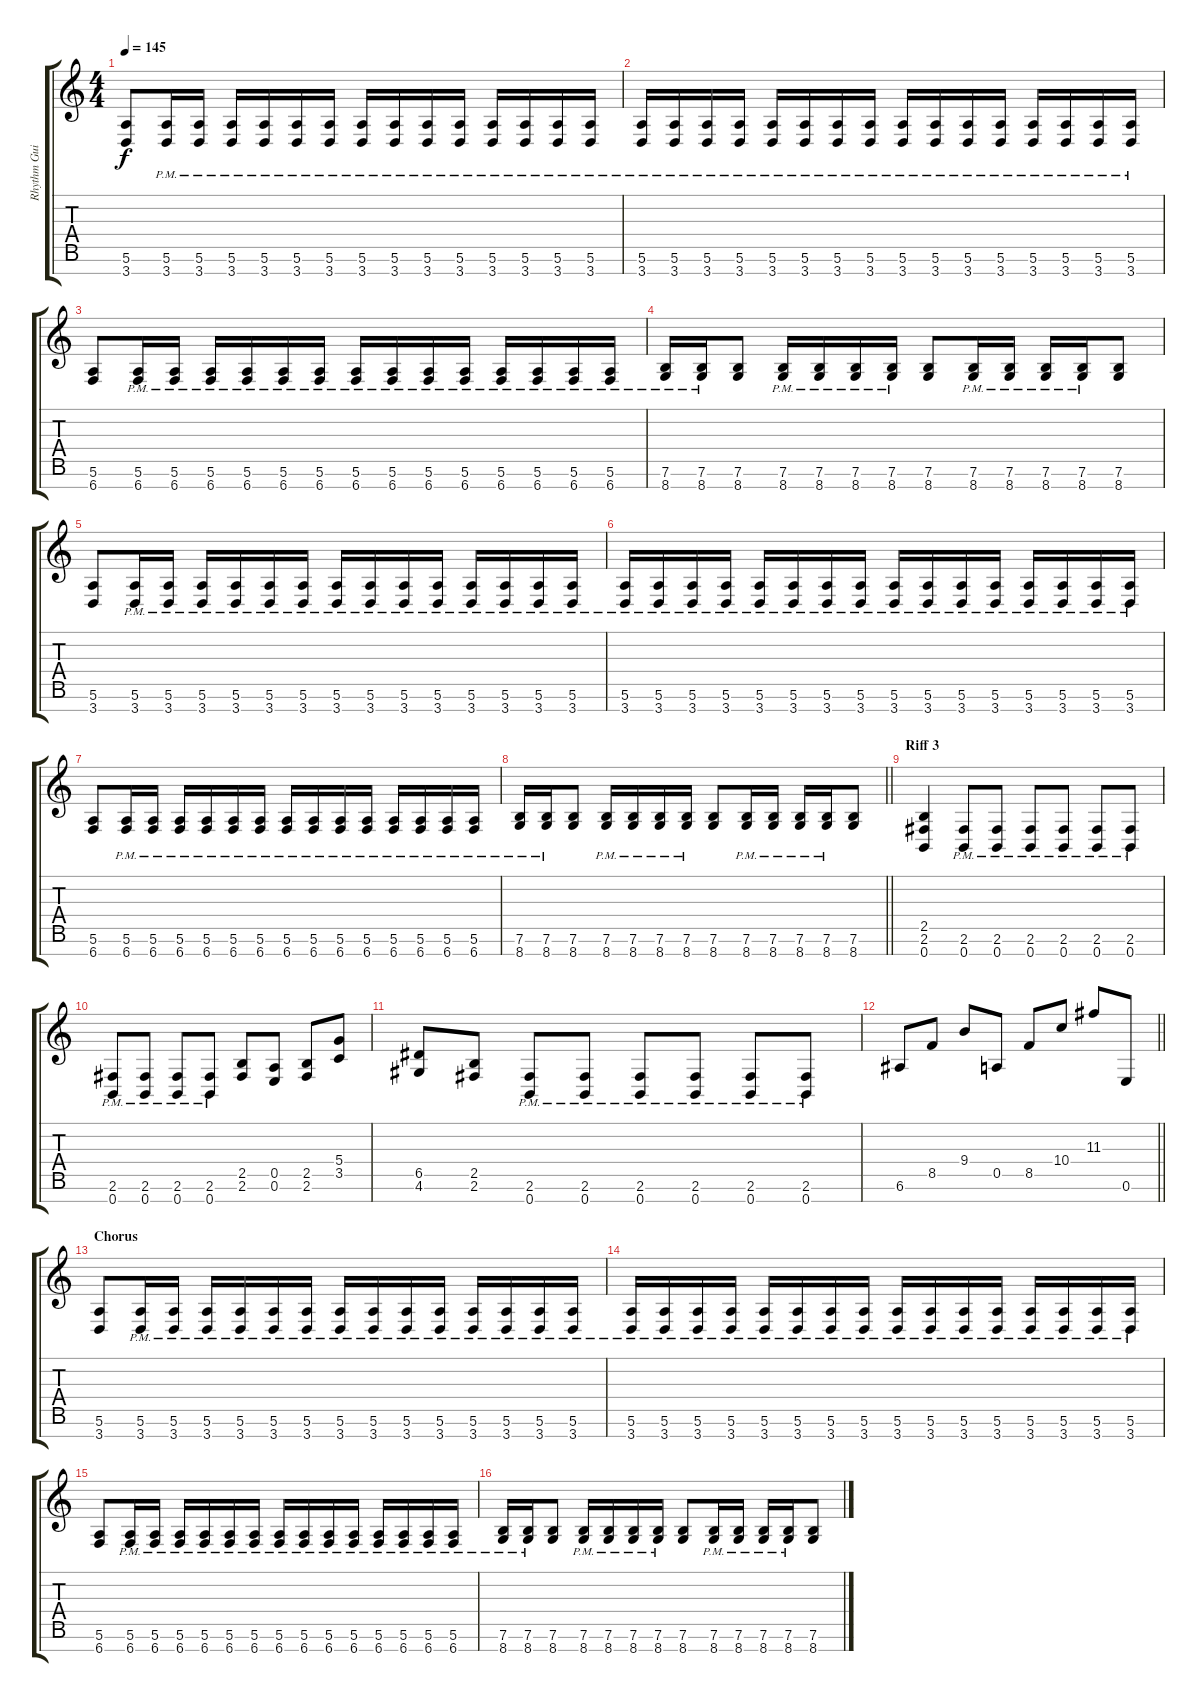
\track ("Rhythm Guitar 2" "Rhythm Gui") {instrument overdrivenguitar}
\staff {score tabs}
\tuning (E4 B3 G3 D3 A2 E2 B1) {hide}
\ts (4 4)
\tempo 145
\clef g2
\ks c
(5.6 3.7).8{dy f} (5.6{pm} 3.7{pm}).16 (5.6{pm} 3.7{pm}).16 (5.6{pm} 3.7{pm}).16 (5.6{pm} 3.7{pm}).16 (5.6{pm} 3.7{pm}).16 (5.6{pm} 3.7{pm}).16 (5.6{pm} 3.7{pm}).16 (5.6{pm} 3.7{pm}).16 (5.6{pm} 3.7{pm}).16 (5.6{pm} 3.7{pm}).16 (5.6{pm} 3.7{pm}).16 (5.6{pm} 3.7{pm}).16 (5.6{pm} 3.7{pm}).16 (5.6{pm} 3.7{pm}).16 |
(5.6{pm} 3.7{pm}).16 (5.6{pm} 3.7{pm}).16 (5.6{pm} 3.7{pm}).16 (5.6{pm} 3.7{pm}).16 (5.6{pm} 3.7{pm}).16 (5.6{pm} 3.7{pm}).16 (5.6{pm} 3.7{pm}).16 (5.6{pm} 3.7{pm}).16 (5.6{pm} 3.7{pm}).16 (5.6{pm} 3.7{pm}).16 (5.6{pm} 3.7{pm}).16 (5.6{pm} 3.7{pm}).16 (5.6{pm} 3.7{pm}).16 (5.6{pm} 3.7{pm}).16 (5.6{pm} 3.7{pm}).16 (5.6{pm} 3.7{pm}).16 |
(5.6 6.7).8 (5.6 6.7{pm}).16 (5.6 6.7{pm}).16 (5.6 6.7{pm}).16 (5.6 6.7{pm}).16 (5.6 6.7{pm}).16 (5.6 6.7{pm}).16 (5.6 6.7{pm}).16 (5.6 6.7{pm}).16 (5.6 6.7{pm}).16 (5.6 6.7{pm}).16 (5.6 6.7{pm}).16 (5.6 6.7{pm}).16 (5.6 6.7{pm}).16 (5.6 6.7{pm}).16 |
(7.6{pm} 8.7{pm}).16 (7.6{pm} 8.7{pm}).16 (7.6 8.7).8 (7.6{pm} 8.7{pm}).16 (7.6{pm} 8.7{pm}).16 (7.6{pm} 8.7{pm}).16 (7.6{pm} 8.7{pm}).16 (7.6 8.7).8 (7.6{pm} 8.7{pm}).16 (7.6{pm} 8.7{pm}).16 (7.6{pm} 8.7{pm}).16 (7.6{pm} 8.7{pm}).16 (7.6 8.7).8 |
(5.6 3.7).8 (5.6{pm} 3.7{pm}).16 (5.6{pm} 3.7{pm}).16 (5.6{pm} 3.7{pm}).16 (5.6{pm} 3.7{pm}).16 (5.6{pm} 3.7{pm}).16 (5.6{pm} 3.7{pm}).16 (5.6{pm} 3.7{pm}).16 (5.6{pm} 3.7{pm}).16 (5.6{pm} 3.7{pm}).16 (5.6{pm} 3.7{pm}).16 (5.6{pm} 3.7{pm}).16 (5.6{pm} 3.7{pm}).16 (5.6{pm} 3.7{pm}).16 (5.6{pm} 3.7{pm}).16 |
(5.6{pm} 3.7{pm}).16 (5.6{pm} 3.7{pm}).16 (5.6{pm} 3.7{pm}).16 (5.6{pm} 3.7{pm}).16 (5.6{pm} 3.7{pm}).16 (5.6{pm} 3.7{pm}).16 (5.6{pm} 3.7{pm}).16 (5.6{pm} 3.7{pm}).16 (5.6{pm} 3.7{pm}).16 (5.6{pm} 3.7{pm}).16 (5.6{pm} 3.7{pm}).16 (5.6{pm} 3.7{pm}).16 (5.6{pm} 3.7{pm}).16 (5.6{pm} 3.7{pm}).16 (5.6{pm} 3.7{pm}).16 (5.6{pm} 3.7{pm}).16 |
(5.6 6.7).8 (5.6 6.7{pm}).16 (5.6 6.7{pm}).16 (5.6 6.7{pm}).16 (5.6 6.7{pm}).16 (5.6 6.7{pm}).16 (5.6 6.7{pm}).16 (5.6 6.7{pm}).16 (5.6 6.7{pm}).16 (5.6 6.7{pm}).16 (5.6 6.7{pm}).16 (5.6 6.7{pm}).16 (5.6 6.7{pm}).16 (5.6 6.7{pm}).16 (5.6 6.7{pm}).16 |
\barLineRight lightlight
(7.6{pm} 8.7{pm}).16 (7.6{pm} 8.7{pm}).16 (7.6 8.7).8 (7.6{pm} 8.7{pm}).16 (7.6{pm} 8.7{pm}).16 (7.6{pm} 8.7{pm}).16 (7.6{pm} 8.7{pm}).16 (7.6 8.7).8 (7.6{pm} 8.7{pm}).16 (7.6{pm} 8.7{pm}).16 (7.6{pm} 8.7{pm}).16 (7.6{pm} 8.7{pm}).16 (7.6 8.7).8 |
\section ("" "Riff 3")
(2.5 2.6 0.7).4 (2.6{pm} 0.7{pm}).8 (2.6{pm} 0.7{pm}).8 (2.6{pm} 0.7{pm}).8 (2.6{pm} 0.7{pm}).8 (2.6{pm} 0.7{pm}).8 (2.6{pm} 0.7{pm}).8 |
(2.6{pm} 0.7{pm}).8 (2.6{pm} 0.7{pm}).8 (2.6{pm} 0.7{pm}).8 (2.6{pm} 0.7{pm}).8 (2.5 2.6).8 (0.5 0.6).8 (2.5 2.6).8 (5.4 3.5).8 |
(6.5 4.6).8 (2.5 2.6).8 (2.6{pm} 0.7{pm}).8 (2.6{pm} 0.7{pm}).8 (2.6{pm} 0.7{pm}).8 (2.6{pm} 0.7{pm}).8 (2.6{pm} 0.7{pm}).8 (2.6{pm} 0.7{pm}).8 |
\barLineRight lightlight
6.6.8 8.5.8 9.4.8 0.5.8 8.5.8 10.4.8 11.3.8 0.6.8 |
\section ("" "Chorus")
(5.6 3.7).8 (5.6{pm} 3.7{pm}).16 (5.6{pm} 3.7{pm}).16 (5.6{pm} 3.7{pm}).16 (5.6{pm} 3.7{pm}).16 (5.6{pm} 3.7{pm}).16 (5.6{pm} 3.7{pm}).16 (5.6{pm} 3.7{pm}).16 (5.6{pm} 3.7{pm}).16 (5.6{pm} 3.7{pm}).16 (5.6{pm} 3.7{pm}).16 (5.6{pm} 3.7{pm}).16 (5.6{pm} 3.7{pm}).16 (5.6{pm} 3.7{pm}).16 (5.6{pm} 3.7{pm}).16 |
(5.6{pm} 3.7{pm}).16 (5.6{pm} 3.7{pm}).16 (5.6{pm} 3.7{pm}).16 (5.6{pm} 3.7{pm}).16 (5.6{pm} 3.7{pm}).16 (5.6{pm} 3.7{pm}).16 (5.6{pm} 3.7{pm}).16 (5.6{pm} 3.7{pm}).16 (5.6{pm} 3.7{pm}).16 (5.6{pm} 3.7{pm}).16 (5.6{pm} 3.7{pm}).16 (5.6{pm} 3.7{pm}).16 (5.6{pm} 3.7{pm}).16 (5.6{pm} 3.7{pm}).16 (5.6{pm} 3.7{pm}).16 (5.6{pm} 3.7{pm}).16 |
(5.6 6.7).8 (5.6 6.7{pm}).16 (5.6 6.7{pm}).16 (5.6 6.7{pm}).16 (5.6 6.7{pm}).16 (5.6 6.7{pm}).16 (5.6 6.7{pm}).16 (5.6 6.7{pm}).16 (5.6 6.7{pm}).16 (5.6 6.7{pm}).16 (5.6 6.7{pm}).16 (5.6 6.7{pm}).16 (5.6 6.7{pm}).16 (5.6 6.7{pm}).16 (5.6 6.7{pm}).16 |
(7.6{pm} 8.7{pm}).16 (7.6{pm} 8.7{pm}).16 (7.6 8.7).8 (7.6{pm} 8.7{pm}).16 (7.6{pm} 8.7{pm}).16 (7.6{pm} 8.7{pm}).16 (7.6{pm} 8.7{pm}).16 (7.6 8.7).8 (7.6{pm} 8.7{pm}).16 (7.6{pm} 8.7{pm}).16 (7.6{pm} 8.7{pm}).16 (7.6{pm} 8.7{pm}).16 (7.6 8.7).8
